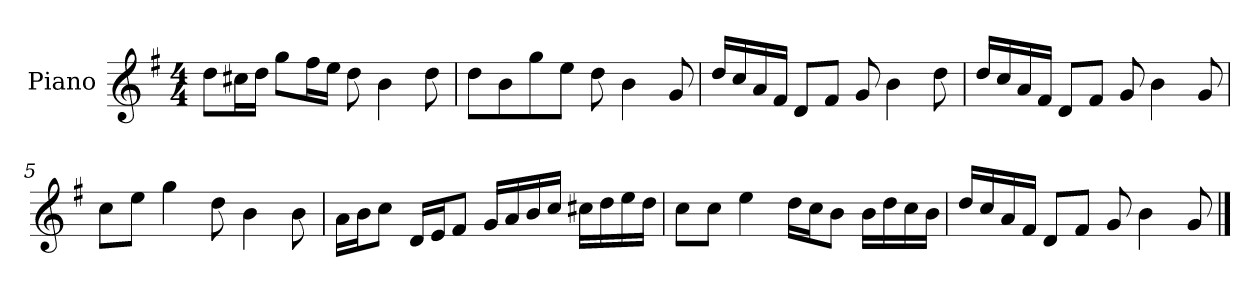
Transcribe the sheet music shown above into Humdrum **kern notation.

**kern
*part1
*staff1
*I"Piano
*I'P-no
*clefG2
*k[f#]
*M4/4
*MM90
=1
8dd\L
16cc#X\L
16dd\JJ
8gg\L
16ff#\L
16ee\JJ
8dd\
4b\
8dd\
=2
8dd\L
8b\
8gg\
8ee\J
8dd\
4b\
8g/
=3
16dd/LL
16cc/
16a/
16f#/JJ
8d/L
8f#/J
8g/
4b\
8dd\
=4
16dd/LL
16cc/
16a/
16f#/JJ
8d/L
8f#/J
8g/
4b\
8g/
!!LO:LB:g=z
=5
8cc\L
8ee\J
4gg\
8dd\
4b\
8b\
=6
16a\LL
16b\J
8cc\J
16d/LL
16e/J
8f#/J
16g/LL
16a/
16b/
16cc/JJ
16cc#X\LL
16dd\
16ee\
16dd\JJ
=7
8cc\L
8cc\J
4ee\
16dd\LL
16cc\J
8b\J
16b\LL
16dd\
16cc\
16b\JJ
=8
16dd/LL
16cc/
16a/
16f#/JJ
8d/L
8f#/J
8g/
4b\
8g/
==
*-
